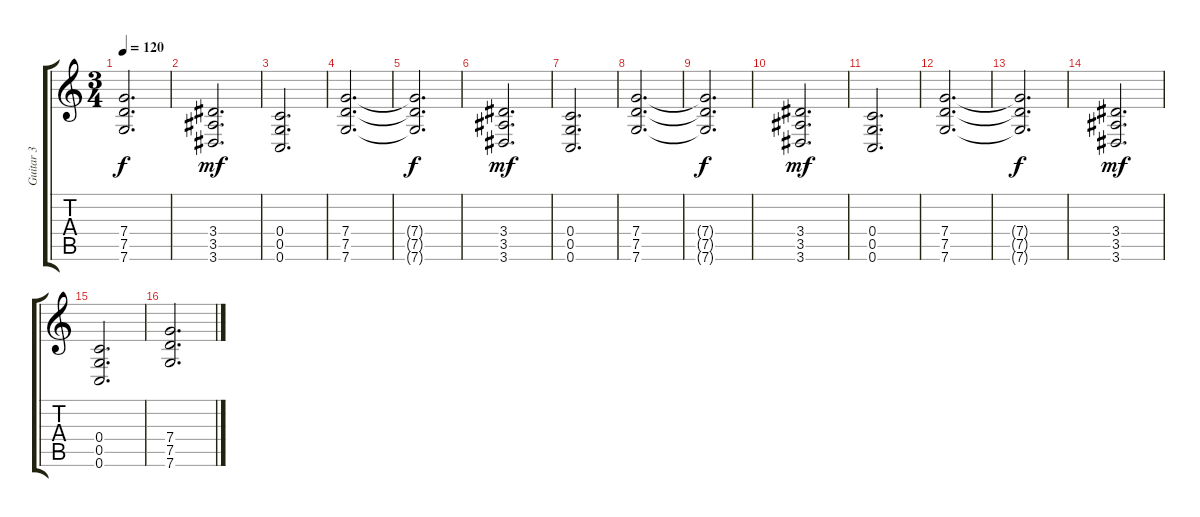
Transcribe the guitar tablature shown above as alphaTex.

\track ("Guitar 3" "Guitar 3") {instrument distortionguitar}
\staff {score tabs}
\tuning (D4 A3 F3 C3 G2 C2) {hide}
\ts (3 4)
\tempo 120
\clef g2
\ks c
(7.4{t} 7.5{t} 7.6{t}).2{d dy f} |
(3.4 3.5 3.6).2{d dy mf} |
(0.4 0.5 0.6).2{d} |
(7.4 7.5 7.6).2{d} |
(7.4{t} 7.5{t} 7.6{t}).2{d dy f} |
(3.4 3.5 3.6).2{d dy mf} |
(0.4 0.5 0.6).2{d} |
(7.4 7.5 7.6).2{d} |
(7.4{t} 7.5{t} 7.6{t}).2{d dy f} |
(3.4 3.5 3.6).2{d dy mf} |
(0.4 0.5 0.6).2{d} |
(7.4 7.5 7.6).2{d} |
(7.4{t} 7.5{t} 7.6{t}).2{d dy f} |
(3.4 3.5 3.6).2{d dy mf} |
(0.4 0.5 0.6).2{d} |
(7.4 7.5 7.6).2{d}
